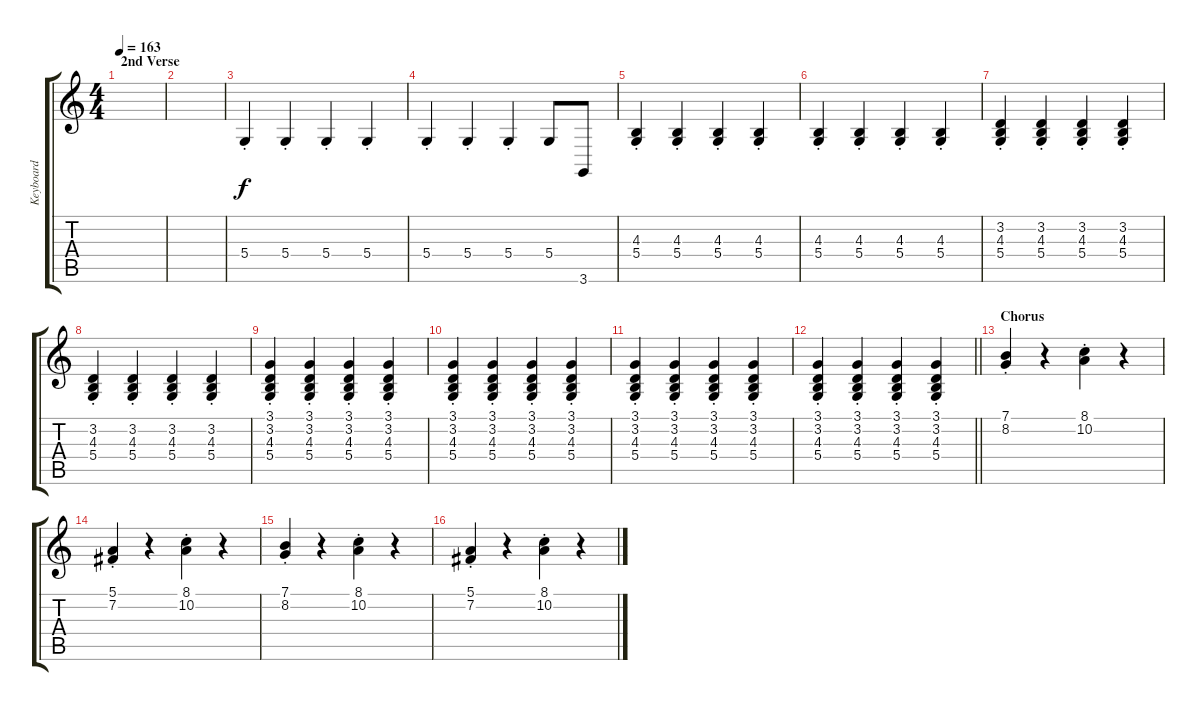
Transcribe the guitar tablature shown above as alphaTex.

\track ("Keyboard" "Keyboard") {instrument electricpiano1}
\staff {score tabs}
\tuning (E4 B3 G3 D3 A2 E2) {hide}
\ts (4 4)
\section ("" "2nd Verse")
\tempo 163
\clef g2
\ks c
|
|
5.4{st}.4 5.4{st}.4 5.4{st}.4 5.4{st}.4 |
5.4{st}.4 5.4{st}.4 5.4{st}.4 5.4.8 3.6.8 |
(4.3{st} 5.4{st}).4 (4.3{st} 5.4{st}).4 (4.3{st} 5.4{st}).4 (4.3{st} 5.4{st}).4 |
(4.3{st} 5.4{st}).4 (4.3{st} 5.4{st}).4 (4.3{st} 5.4{st}).4 (4.3{st} 5.4{st}).4 |
(3.2{st} 4.3{st} 5.4{st}).4 (3.2{st} 4.3{st} 5.4{st}).4 (3.2{st} 4.3{st} 5.4{st}).4 (3.2{st} 4.3{st} 5.4{st}).4 |
(3.2{st} 4.3{st} 5.4{st}).4 (3.2{st} 4.3{st} 5.4{st}).4 (3.2{st} 4.3{st} 5.4{st}).4 (3.2{st} 4.3{st} 5.4{st}).4 |
(3.1{st} 3.2{st} 4.3{st} 5.4{st}).4 (3.1{st} 3.2{st} 4.3{st} 5.4{st}).4 (3.1{st} 3.2{st} 4.3{st} 5.4{st}).4 (3.1{st} 3.2{st} 4.3{st} 5.4{st}).4 |
(3.1{st} 3.2{st} 4.3{st} 5.4{st}).4 (3.1{st} 3.2{st} 4.3{st} 5.4{st}).4 (3.1{st} 3.2{st} 4.3{st} 5.4{st}).4 (3.1{st} 3.2{st} 4.3{st} 5.4{st}).4 |
(3.1{st} 3.2{st} 4.3{st} 5.4{st}).4 (3.1{st} 3.2{st} 4.3{st} 5.4{st}).4 (3.1{st} 3.2{st} 4.3{st} 5.4{st}).4 (3.1{st} 3.2{st} 4.3{st} 5.4{st}).4 |
\barLineRight lightlight
(3.1{st} 3.2{st} 4.3{st} 5.4{st}).4 (3.1{st} 3.2{st} 4.3{st} 5.4{st}).4 (3.1{st} 3.2{st} 4.3{st} 5.4{st}).4 (3.1{st} 3.2{st} 4.3{st} 5.4{st}).4 |
\section ("" "Chorus")
(7.1{st} 8.2{st}).4 r.4 (8.1{st} 10.2{st}).4 r.4 |
(5.1{st} 7.2{st}).4 r.4 (8.1{st} 10.2{st}).4 r.4 |
(7.1{st} 8.2{st}).4 r.4 (8.1{st} 10.2{st}).4 r.4 |
(5.1{st} 7.2{st}).4 r.4 (8.1{st} 10.2{st}).4 r.4
